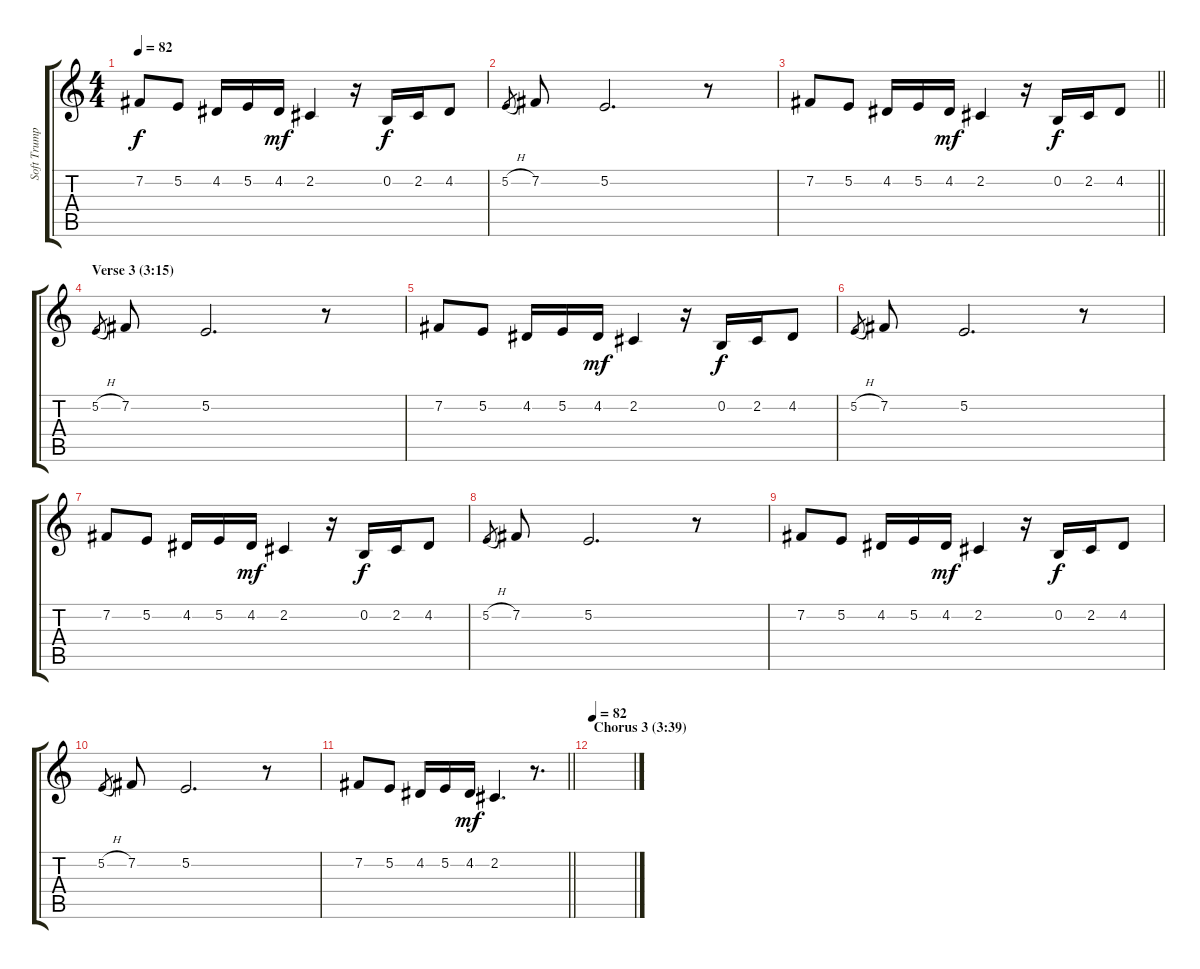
\track ("Soft Trumpet" "Soft Trump") {instrument trumpet}
\staff {score tabs}
\tuning (E4 B3 G3 D3 A2 E2) {hide}
\ts (4 4)
\tempo 82
\clef g2
\ks c
7.2.8{dy f} 5.2.8 4.2.16 5.2.16 4.2.16{dy mf} 2.2.4 r.16 0.2.16{dy f} 2.2.16 4.2.8 |
5.2{h}.8{gr} 7.2.8 5.2.2{d} r.8 |
\barLineRight lightlight
7.2.8 5.2.8 4.2.16 5.2.16 4.2.16{dy mf} 2.2.4 r.16 0.2.16{dy f} 2.2.16 4.2.8 |
\section ("" "Verse 3 (3:15)")
5.2{h}.8{gr} 7.2.8 5.2.2{d} r.8 |
7.2.8 5.2.8 4.2.16 5.2.16 4.2.16{dy mf} 2.2.4 r.16 0.2.16{dy f} 2.2.16 4.2.8 |
5.2{h}.8{gr} 7.2.8 5.2.2{d} r.8 |
7.2.8 5.2.8 4.2.16 5.2.16 4.2.16{dy mf} 2.2.4 r.16 0.2.16{dy f} 2.2.16 4.2.8 |
5.2{h}.8{gr} 7.2.8 5.2.2{d} r.8 |
7.2.8 5.2.8 4.2.16 5.2.16 4.2.16{dy mf} 2.2.4 r.16 0.2.16{dy f} 2.2.16 4.2.8 |
5.2{h}.8{gr} 7.2.8 5.2.2{d} r.8 |
\barLineRight lightlight
7.2.8 5.2.8 4.2.16 5.2.16 4.2.16{dy mf} 2.2.4{d} r.8{d} |
\section ("" "Chorus 3 (3:39)")
\tempo 82
